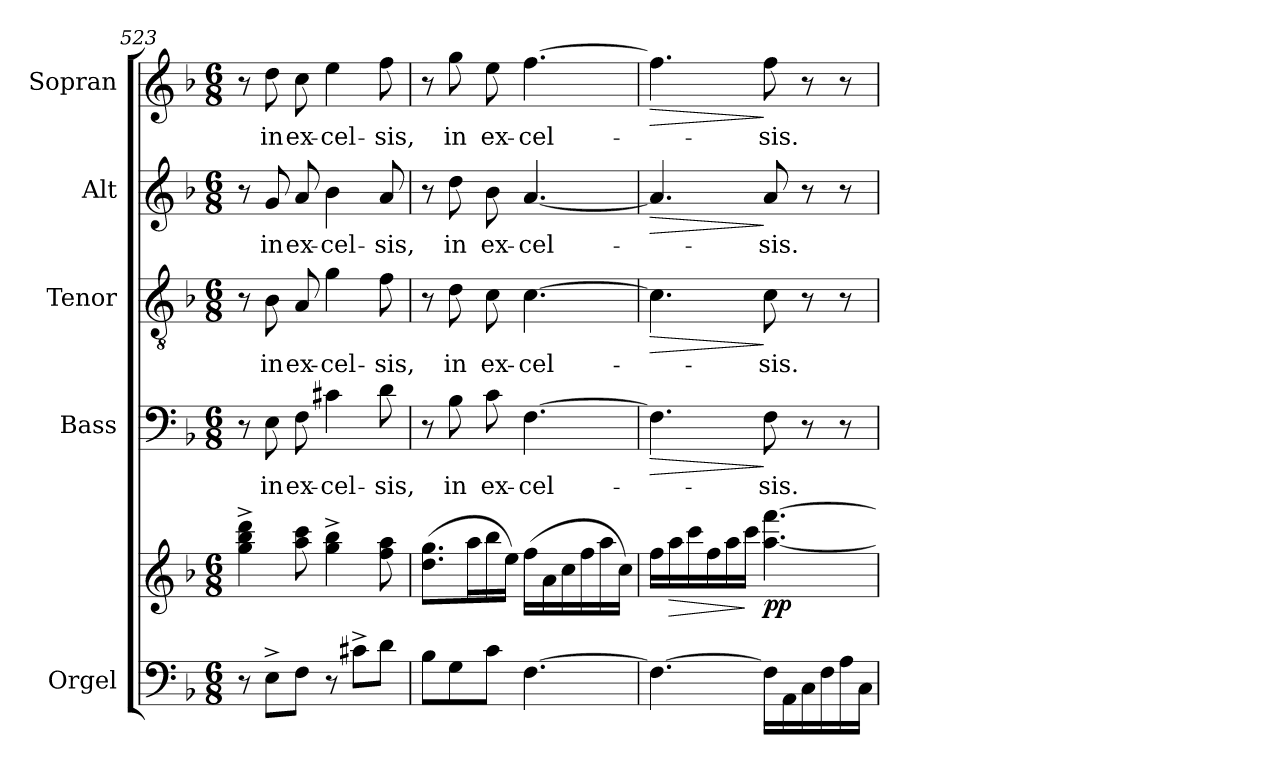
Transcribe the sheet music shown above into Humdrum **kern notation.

**kern	**kern	**dynam	**kern	**text	**dynam	**kern	**text	**dynam	**kern	**text	**dynam	**kern	**text	**dynam
*part5	*part5	*part5	*part4	*part4	*part4	*part3	*part3	*part3	*part2	*part2	*part2	*part1	*part1	*part1
*staff6	*staff5	*staff5/6	*staff4	*staff4	*staff4	*staff3	*staff3	*staff3	*staff2	*staff2	*staff2	*staff1	*staff1	*staff1
*I"Orgel	*	*	*I"Bass	*	*	*I"Tenor	*	*	*I"Alt	*	*	*I"Sopran	*	*
*I'Org.	*	*	*I'B.	*	*	*I'T.	*	*	*I'A.	*	*	*I'S.	*	*
*clefF4	*clefG2	*	*clefF4	*	*	*clefGv2	*	*	*clefG2	*	*	*clefG2	*	*
*k[b-]	*k[b-]	*	*k[b-]	*	*	*k[b-]	*	*	*k[b-]	*	*	*k[b-]	*	*
*F:	*F:	*	*F:	*	*	*F:	*	*	*F:	*	*	*F:	*	*
*M6/8	*M6/8	*	*M6/8	*	*	*M6/8	*	*	*M6/8	*	*	*M6/8	*	*
=523	=523	=523	=523	=523	=523	=523	=523	=523	=523	=523	=523	=523	=523	=523
8r	4gg\^> 4bb-\^> 4ddd\^>	.	8r	.	.	8r	.	.	8r	.	.	8r	.	.
!	!	!	!	!LO:LY:b	!	!	!LO:LY:b	!	!	!LO:LY:b	!	!	!LO:LY:b	!
8E^>\L	.	.	8E\	in	.	8B-\	in	.	8g/	in	.	8dd\	in	.
!	!	!	!	!LO:LY:b	!	!	!LO:LY:b	!	!	!LO:LY:b	!	!	!LO:LY:b	!
8F\J	8aa\ 8ccc\	.	8F\	ex-	.	8A/	ex-	.	8a/	ex-	.	8cc\	ex-	.
!	!	!	!	!LO:LY:b	!	!	!LO:LY:b	!	!	!LO:LY:b	!	!	!LO:LY:b	!
8r	4gg\^> 4bb-\^>	.	4c#X\	-cel-	.	4g\	-cel-	.	4b-\	-cel-	.	4ee\	-cel-	.
8c#X^>\L	.	.	.	.	.	.	.	.	.	.	.	.	.	.
!	!	!	!	!LO:LY:b	!	!	!LO:LY:b	!	!	!LO:LY:b	!	!	!LO:LY:b	!
8d\J	8ff\ 8aa\	.	8d\	-sis,	.	8f\	-sis,	.	8a/	-sis,	.	8ff\	-sis,	.
=524	=524	=524	=524	=524	=524	=524	=524	=524	=524	=524	=524	=524	=524	=524
8B-\L	(>8.dd\ 8.gg\L	.	8r	.	.	8r	.	.	8r	.	.	8r	.	.
!	!	!	!	!LO:LY:b	!	!	!LO:LY:b	!	!	!LO:LY:b	!	!	!LO:LY:b	!
8G\	.	.	8B-\	in	.	8d\	in	.	8dd\	in	.	8gg\	in	.
.	16aa\L	.	.	.	.	.	.	.	.	.	.	.	.	.
!	!	!	!	!LO:LY:b	!	!	!LO:LY:b	!	!	!LO:LY:b	!	!	!LO:LY:b	!
8c\J	16bb-\	.	8c\	ex-	.	8c\	ex-	.	8b-\	ex-	.	8ee\	ex-	.
.	16ee\JJ)	.	.	.	.	.	.	.	.	.	.	.	.	.
!	!	!	!	!LO:LY:b	!	!	!LO:LY:b	!	!	!LO:LY:b	!	!	!LO:LY:b	!
[4.F\	(>16ff\LL	.	[4.F\	-cel-	.	[4.c\	-cel-	.	[4.a/	-cel-	.	[4.ff\	-cel-	.
.	16a\	.	.	.	.	.	.	.	.	.	.	.	.	.
.	16cc\	.	.	.	.	.	.	.	.	.	.	.	.	.
.	16ff\	.	.	.	.	.	.	.	.	.	.	.	.	.
.	16aa\	.	.	.	.	.	.	.	.	.	.	.	.	.
.	16cc\JJ)	.	.	.	.	.	.	.	.	.	.	.	.	.
=525	=525	=525	=525	=525	=525	=525	=525	=525	=525	=525	=525	=525	=525	=525
!	!	!	!	!	!LO:HP:b	!	!	!LO:HP:b	!	!	!LO:HP:b	!	!	!LO:HP:b
4.F\_	16ff\LL	.	4.F\]	.	>	4.c\]	.	>	4.a/]	.	>	4.ff\]	.	>
!	!	!LO:HP:b	!	!	!	!	!	!	!	!	!	!	!	!
.	16aa\	>	.	.	.	.	.	.	.	.	.	.	.	.
.	16ccc\	.	.	.	.	.	.	.	.	.	.	.	.	.
.	16ff\	.	.	.	.	.	.	.	.	.	.	.	.	.
.	16aa\	.	.	.	.	.	.	.	.	.	.	.	.	.
.	16ccc\JJ	]	.	.	.	.	.	.	.	.	.	.	.	.
!	!	!LO:DY:b	!	!LO:LY:b	!	!	!LO:LY:b	!	!	!LO:LY:b	!	!	!LO:LY:b	!
16F\LL]	[4.aa\ [4.fff\	pp	8F\	-sis.	]	8c\	-sis.	]	8a/	-sis.	]	8ff\	-sis.	]
16AA\	.	.	.	.	.	.	.	.	.	.	.	.	.	.
16C\	.	.	8r	.	.	8r	.	.	8r	.	.	8r	.	.
16F\	.	.	.	.	.	.	.	.	.	.	.	.	.	.
16A\	.	.	8r	.	.	8r	.	.	8r	.	.	8r	.	.
16C\JJ	.	.	.	.	.	.	.	.	.	.	.	.	.	.
=	=	=	=	=	=	=	=	=	=	=	=	=	=	=
*-	*-	*-	*-	*-	*-	*-	*-	*-	*-	*-	*-	*-	*-	*-
